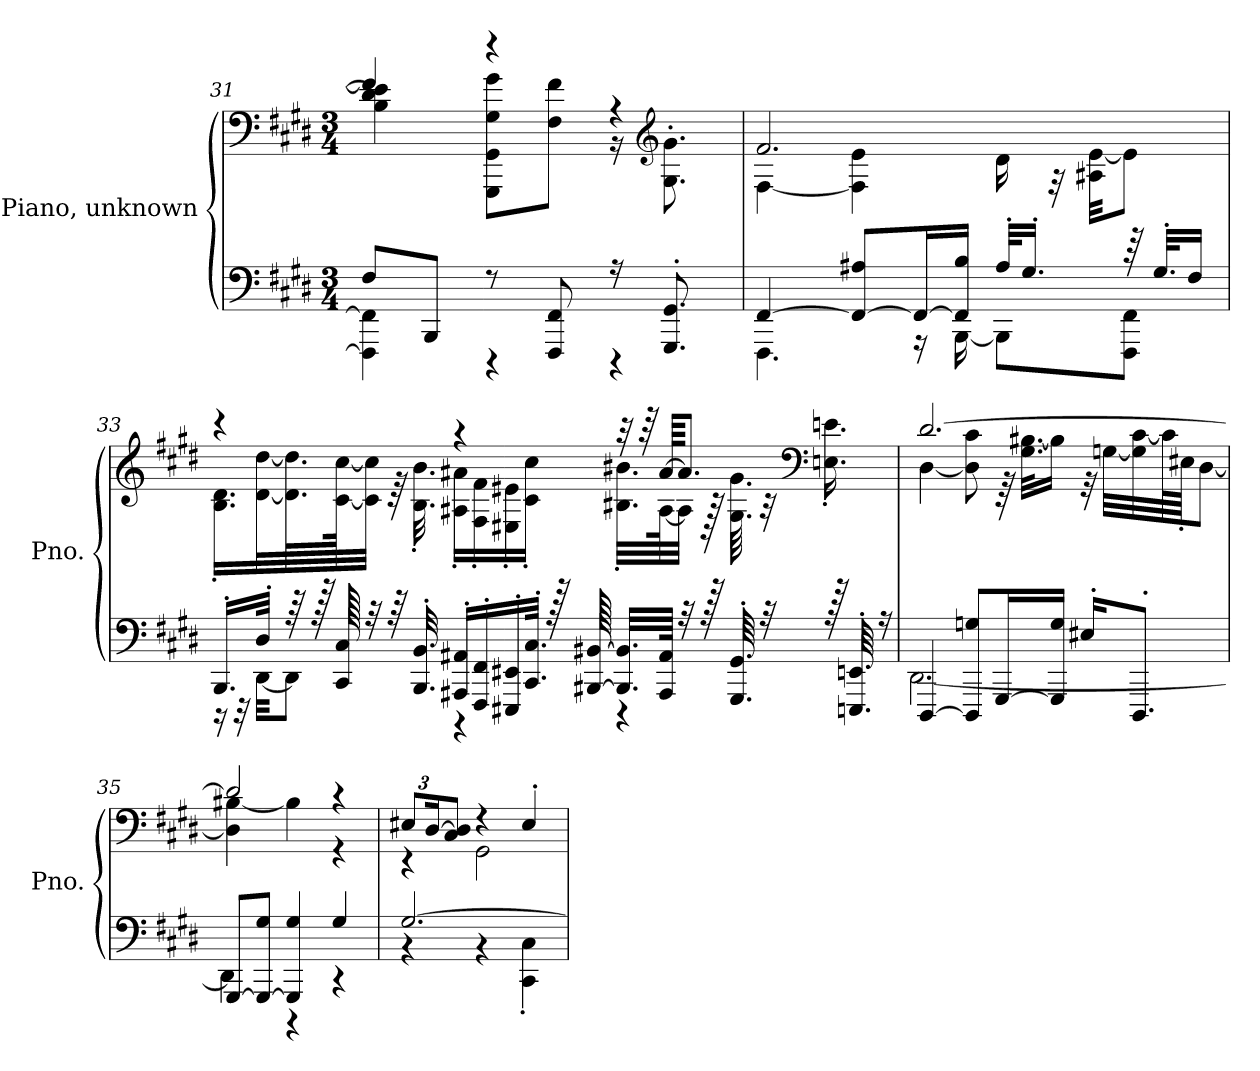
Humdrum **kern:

**kern	**kern
*part1	*part1
*staff2	*staff1
*I"Piano, unknown	*
*I'Pno.	*
*clefF4	*clefF4
*k[f#c#g#d#]	*k[f#c#g#d#]
*M3/4	*M3/4
=31	=31
*^	*^
8F#/L	4FFF#\] 4FF#\]	4f#/]	4B\ 4d#\ 4e\]
8BBB/J	.	.	.
8r	4r	4r	8GGG#\ 8GG#\ 8G#\ 8g#\L
8FFF#/ 8FF#/	.	.	8F#\ 8f#\J
16r	4r	4r	16r
*	*	*clefG2	*
8.GGG#/' 8.GG#/'	.	.	8.G#\' 8.g#\'
=32	=32	=32	=32
[4FF#/	4.FFF#\	2.f#/	[4F#\
8FF#/_ 8A#X/L	.	.	4F#\] 4e\
16FF#/L_	16r	.	.
16FF#/] 16B/JJ	[16BBB\	.	.
32A#'/KLL	8BBB\L]	.	16d#\
16.G#'/JJ	.	.	.
.	.	.	32r
.	.	.	32A#X\ [32e\KKL
64r	8FFF#\ 8FF#\J	.	8e\J]
32.G#'/KLL	.	.	.
16F#/JJ	.	.	.
!!LO:LB:g=z	!!
=33	=33	=33	=33
16.BBB'/LL	16r	4r	16.B\' 16.d#\'LL
.	32r	.	.
32D#'/JJk	[32DD#\KKL	.	[32d#\ [32dd#\L
64r	8DD#\J]	.	64.d#\] 64.dd#\]L
128r	.	.	.
128CC#/ 128C#/	.	.	[128c#\ [128cc#\JK
32r	.	.	32c#\] 32cc#\]JJJ
64r	.	.	64r
32.BBB/' 32.BB/'	.	.	32.B\' 32.b\'
16AAA#X/' 16AA#X/'LL	4r	4r	16A#X\' 16a#X\'LL
16FFF#/' 16FF#/'	.	.	16F#\' 16f#\'
16EEE#X/' 16EE#X/'	.	.	16E#X\' 16e#X\'
32.CC#/' 32.C#/'JJk	.	.	16c#\' 16cc#\'JJ
128r	.	.	.
[128BBB#X/ [128BB#X/	.	.	.
32.BBB#/] 32.BB#/]LLL	4r	32r	32.B#X\' 32.b#X\'LLL
.	.	64r	.
64AAA#/ 64AA#/JJJk	.	[64a#/KKKL	[64A#\K
32r	.	8.a#/J]	32A#\JJJ]
128r	.	.	128r
64.GGG#/' 64.GG#/'	.	.	64.G#\ 64.g#\
32r	.	.	32r
*	*	*clefF4	*
128r	.	.	16.En\' 16.en\'
64.EEEn/' 64.EEn/'	.	.	.
16r	.	.	.
!!LO:LB:g=z	!!
=34	=34	=34	=34
[4DDD#/	[2.DD#\	[2.d#/	[4D#\
8DDD#/] 8Gn/L	.	.	8D#\] 8c#\
[16GGG#/L	.	.	64r
.	.	.	32.G#\ [32.B#X\KLL
16GGG#/] 16G/JJ	.	.	16B#\JJ]
16E#X'/KL	.	.	32r
.	.	.	[32Gn\LLL
8.DDD#'/J	.	.	32G\] [32c#\
.	.	.	64c#\L]
.	.	.	64E#X'\JJJ
.	.	.	[8D#\J
=35	=35	=35	=35
[8GGG#/L	4DD#\]	2d#/]	4D#\] [4B#X\
8GGG#/_ 8G#/J	.	.	.
4GGG#/] 4G#/	4r	.	4B#\]
4G#/	4r	4r	4r
=36	=36	=36	=36
*	*	*Xbrackettup	*
[2.G#/	4r	12E#X/L	4r
.	.	[24D#/K	.
.	.	8C#/ 8D#/]J	.
.	4r	4r	2GG#\
.	4CC#\' 4C#\'	4E#'/	.
*v	*v	*	*
*	*v	*v
=	=
*-	*-
